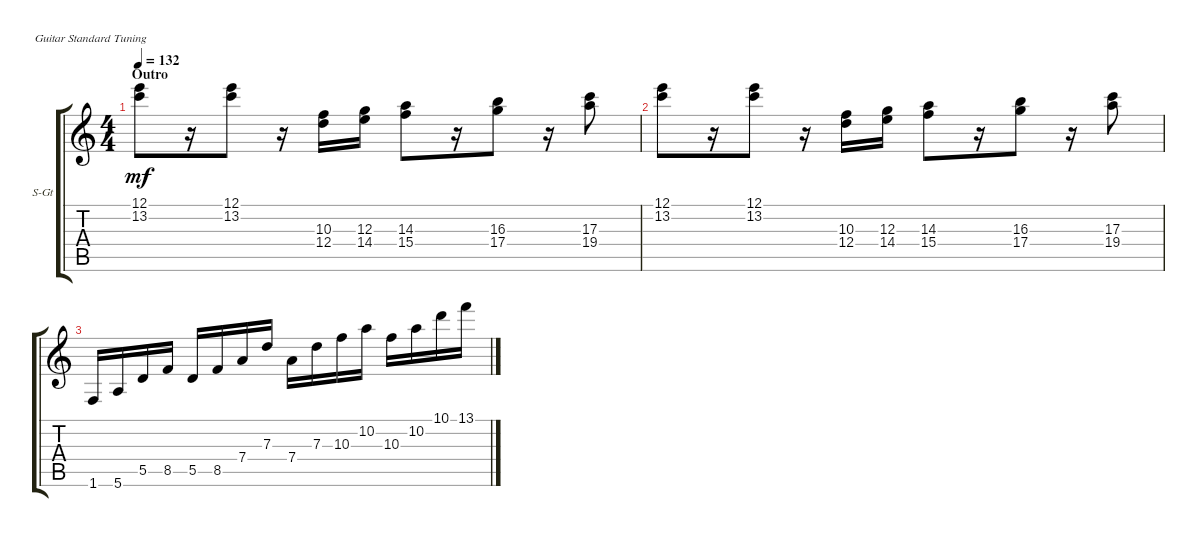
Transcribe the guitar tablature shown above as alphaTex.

\defaultSystemsLayout 4
\bracketExtendMode groupsimilarinstruments
\firstSystemTrackNameOrientation horizontal
\otherSystemsTrackNameOrientation horizontal
\track ("Vibraphone" "S-Gt") {instrument acousticguitarsteel}
\staff {score tabs}
\tuning (E4 B3 G3 D3 A2 E2)
\ts (4 4)
\section ("" "Outro")
\tempo 132
\clef g2
\ks c
(13.2 12.1).8{dy mf} r.16 (13.2 12.1).8 r.16 (10.3 12.4).16 (12.3 14.4).16 (14.3 15.4).8 r.16 (17.4 16.3).8 r.16 (19.4 17.3).8 |
(13.2 12.1).8 r.16 (13.2 12.1).8 r.16 (10.3 12.4).16 (12.3 14.4).16 (14.3 15.4).8 r.16 (17.4 16.3).8 r.16 (19.4 17.3).8 |
1.6.16 5.6.16 5.5.16 8.5.16 5.5.16 8.5.16 7.4.16 7.3.16 7.4.16 7.3.16 10.3.16 10.2.16 10.3.16 10.2.16 10.1.16 13.1.16
